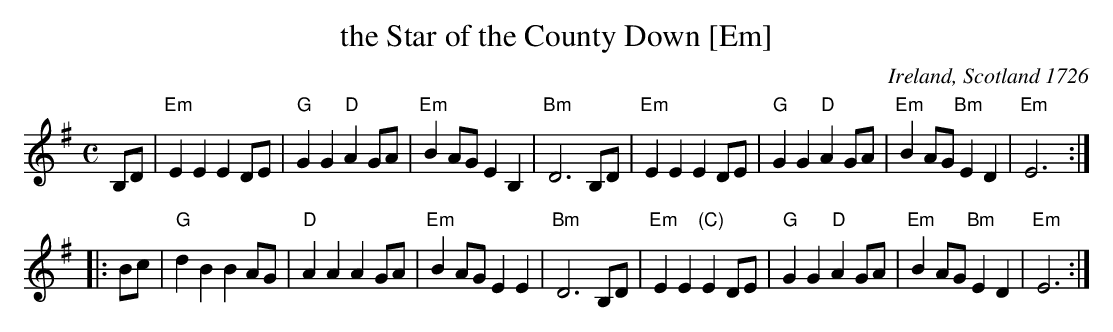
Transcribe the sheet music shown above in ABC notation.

X:1
T: the Star of the County Down [Em]
O: Ireland, Scotland 1726
M: C
L: 1/8
K: Em
B,D |\
"Em"E2E2 E2DE | "G"G2G2 "D"A2GA | "Em"B2AG E2B,2 | "Bm"D6 B,D |\
"Em"E2E2 E2DE | "G"G2G2 "D"A2GA | "Em"B2AG "Bm"E2D2 | "Em"E6 :|
|: Bc |\
"G"d2B2 B2AG | "D"A2A2 A2GA | "Em"B2AG E2E2 | "Bm"D6 B,D |\
"Em"E2E2 "(C)"E2DE | "G"G2G2 "D"A2GA | "Em"B2AG "Bm"E2D2 | "Em"E6 :|
